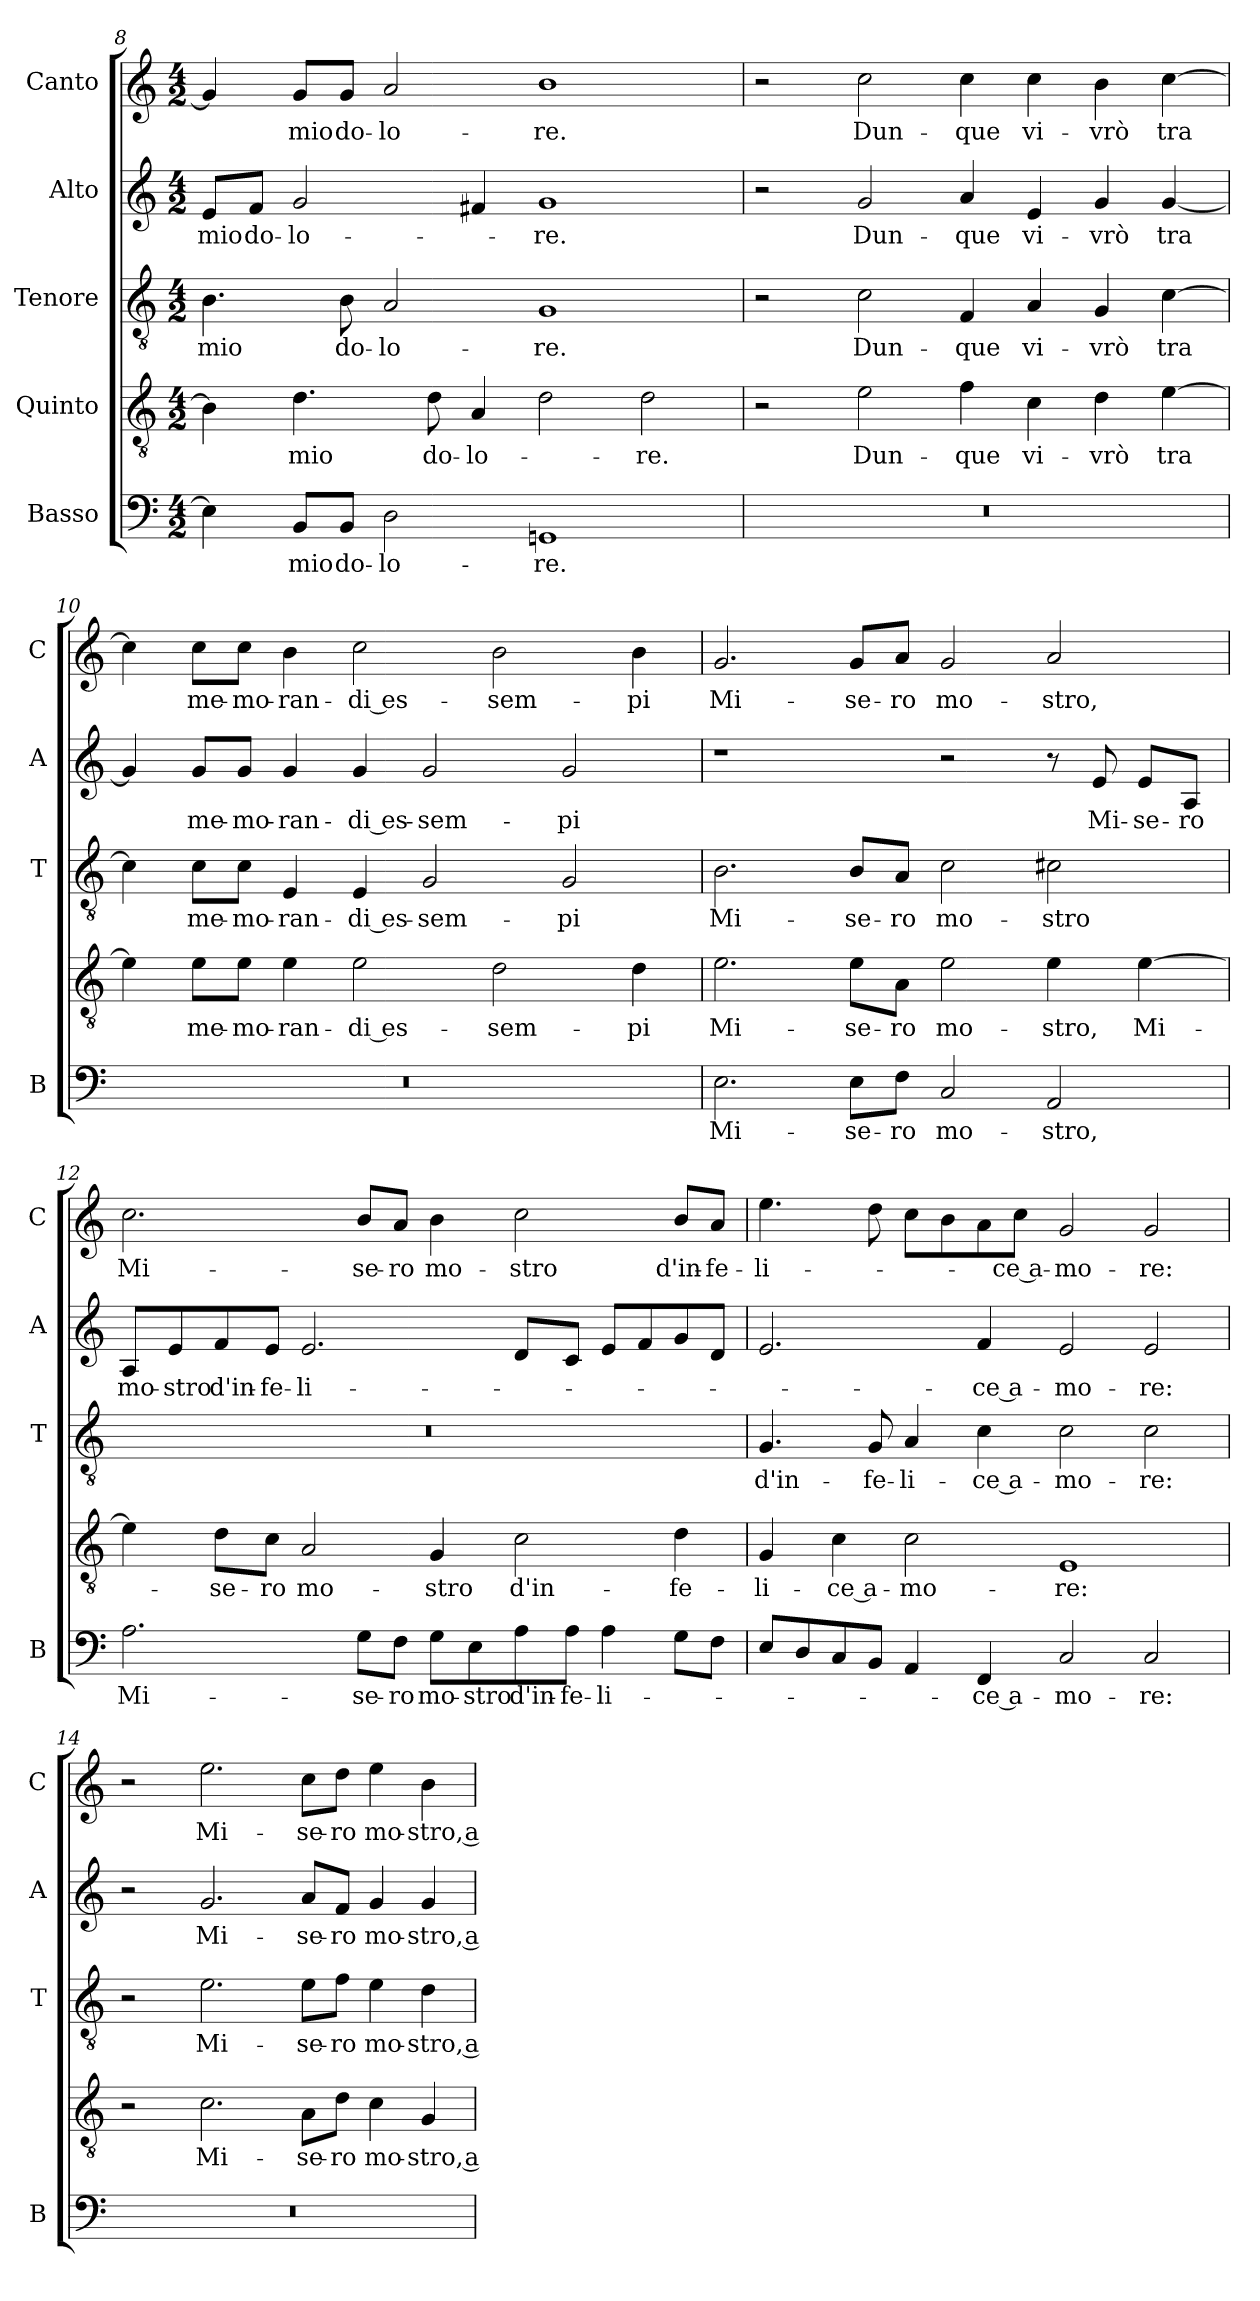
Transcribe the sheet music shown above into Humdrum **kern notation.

**kern	**text	**kern	**text	**kern	**text	**kern	**text	**kern	**text
*part5	*part5	*part4	*part4	*part3	*part3	*part2	*part2	*part1	*part1
*staff5	*staff5	*staff4	*staff4	*staff3	*staff3	*staff2	*staff2	*staff1	*staff1
*I"Basso	*	*I"Quinto	*	*I"Tenore	*	*I"Alto	*	*I"Canto	*
*I'B	*	*	*	*I'T	*	*I'A	*	*I'C	*
*clefF4	*	*clefGv2	*	*clefGv2	*	*clefG2	*	*clefG2	*
*k[]	*	*k[]	*	*k[]	*	*k[]	*	*k[]	*
*M4/2	*	*M4/2	*	*M4/2	*	*M4/2	*	*M4/2	*
=8	=8	=8	=8	=8	=8	=8	=8	=8	=8
4E]	.	4B]	.	4.B	mio	8eL	mio	4g]	.
.	.	.	.	.	.	8fJ	do-	.	.
8BBL	mio	4.d	mio	.	.	2g	-lo-	8gL	mio
8BBJ	do-	.	.	8B	do-	.	.	8gJ	do-
2D	-lo-	.	.	2A	-lo-	.	.	2a	-lo-
.	.	8d	do-	.	.	.	.	.	.
.	.	4A	-lo-	.	.	4f#X	.	.	.
1GGn	-re.	2d	.	1G	-re.	1g	-re.	1b	-re.
.	.	2d	-re.	.	.	.	.	.	.
=9	=9	=9	=9	=9	=9	=9	=9	=9	=9
0r	.	2r	.	2r	.	2r	.	2r	.
.	.	2e	Dun-	2c	Dun-	2g	Dun-	2cc	Dun-
.	.	4f	-que	4F	-que	4a	-que	4cc	-que
.	.	4c	vi-	4A	vi-	4e	vi-	4cc	vi-
.	.	4d	-vrò	4G	-vrò	4g	-vrò	4b	-vrò
.	.	[4e	tra	[4c	tra	[4g	tra	[4cc	tra
=10	=10	=10	=10	=10	=10	=10	=10	=10	=10
0r	.	4e]	.	4c]	.	4g]	.	4cc]	.
.	.	8eL	me-	8cL	me-	8gL	me-	8ccL	me-
.	.	8eJ	-mo-	8cJ	-mo-	8gJ	-mo-	8ccJ	-mo-
.	.	4e	-ran-	4E	-ran-	4g	-ran-	4b	-ran-
.	.	2e	-di es-	4E	-di es-	4g	-di es-	2cc	-di es-
.	.	.	.	2G	-sem-	2g	-sem-	.	.
.	.	2d	-sem-	.	.	.	.	2b	-sem-
.	.	.	.	2G	-pi	2g	-pi	.	.
.	.	4d	-pi	.	.	.	.	4b	-pi
=11	=11	=11	=11	=11	=11	=11	=11	=11	=11
2.E	Mi-	2.e	Mi-	2.B	Mi-	1r	.	2.g	Mi-
8EL	-se-	8eL	-se-	8BL	-se-	.	.	8gL	-se-
8FJ	-ro	8AJ	-ro	8AJ	-ro	.	.	8aJ	-ro
2C	mo-	2e	mo-	2c	mo-	2r	.	2g	mo-
2AA	-stro,	4e	-stro,	2c#X	-stro	8r	.	2a	-stro,
.	.	.	.	.	.	8e	Mi-	.	.
.	.	[4e	Mi-	.	.	8eL	-se-	.	.
.	.	.	.	.	.	8AJ	-ro	.	.
=12	=12	=12	=12	=12	=12	=12	=12	=12	=12
2.A	Mi-	4e]	.	0r	.	8AL	mo-	2.cc	Mi-
.	.	.	.	.	.	8e	-stro	.	.
.	.	8dL	-se-	.	.	8f	d'in-	.	.
.	.	8cJ	-ro	.	.	8eJ	-fe-	.	.
.	.	2A	mo-	.	.	2.e	-li-	.	.
8GL	-se-	.	.	.	.	.	.	8bL	-se-
8FJ	-ro	.	.	.	.	.	.	8aJ	-ro
8GL	mo-	4G	-stro	.	.	.	.	4b	mo-
8E	-stro	.	.	.	.	.	.	.	.
8A	d'in-	2c	d'in-	.	.	8dL	.	2cc	-stro
8AJ	-fe-	.	.	.	.	8cJ	.	.	.
4A	-li-	.	.	.	.	8eL	.	.	.
.	.	.	.	.	.	8f	.	.	.
8GL	.	4d	-fe-	.	.	8g	.	8bL	d'in-
8FJ	.	.	.	.	.	8dJ	.	8aJ	-fe-
=13	=13	=13	=13	=13	=13	=13	=13	=13	=13
8EL	.	4G	-li-	4.G	d'in-	2.e	.	4.ee	-li-
8D	.	.	.	.	.	.	.	.	.
8C	.	4c	-ce a-	.	.	.	.	.	.
8BBJ	.	.	.	8G	-fe-	.	.	8dd	.
4AA	.	2c	-mo-	4A	-li-	.	.	8ccL	.
.	.	.	.	.	.	.	.	8b	.
4FF	-ce a-	.	.	4c	-ce a-	4f	-ce a-	8a	.
.	.	.	.	.	.	.	.	8ccJ	-ce a-
2C	-mo-	1E	-re:	2c	-mo-	2e	-mo-	2g	-mo-
2C	-re:	.	.	2c	-re:	2e	-re:	2g	-re:
=14	=14	=14	=14	=14	=14	=14	=14	=14	=14
0r	.	2r	.	2r	.	2r	.	2r	.
.	.	2.c	Mi-	2.e	Mi-	2.g	Mi-	2.ee	Mi-
.	.	8AL	-se-	8eL	-se-	8aL	-se-	8ccL	-se-
.	.	8dJ	-ro	8fJ	-ro	8fJ	-ro	8ddJ	-ro
.	.	4c	mo-	4e	mo-	4g	mo-	4ee	mo-
.	.	4G	-stro, a	4d	-stro, a	4g	-stro, a	4b	-stro, a
=	=	=	=	=	=	=	=	=	=
*-	*-	*-	*-	*-	*-	*-	*-	*-	*-
